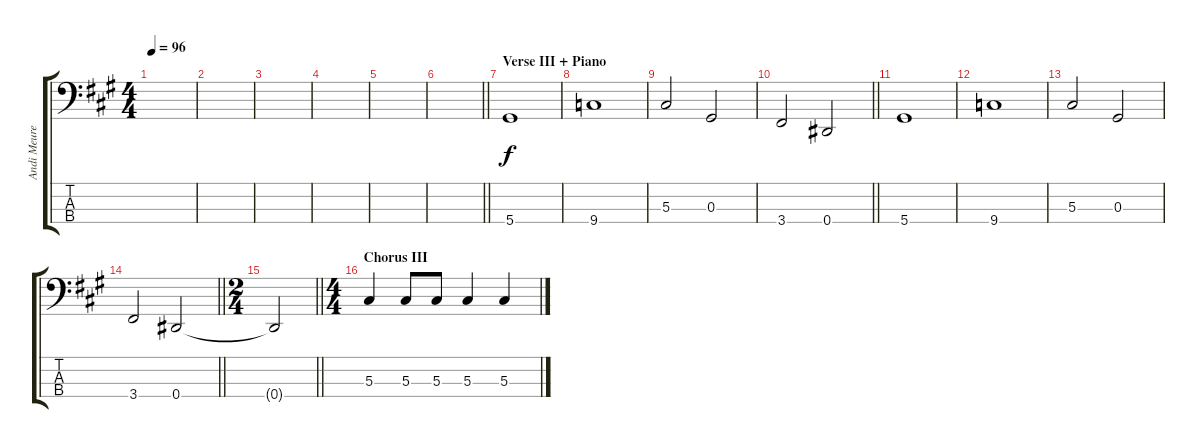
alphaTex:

\track ("Andi Meurer" "Andi Meure") {instrument acousticbass}
\staff {score tabs}
\tuning (Gb2 Db2 Ab1 Eb1) {hide}
\ts (4 4)
\tempo 96
\clef f4
\ks a
|
|
|
|
|
\barLineRight lightlight
|
\section ("" "Verse III + Piano")
5.4.1 |
9.4.1 |
5.3.2 0.3.2 |
\barLineRight lightlight
3.4.2 0.4.2 |
5.4.1 |
9.4.1 |
5.3.2 0.3.2 |
\barLineRight lightlight
3.4.2 0.4.2 |
\ts (2 4)
\barLineRight lightlight
0.4{t}.2 |
\ts (4 4)
\section ("" "Chorus III")
5.3.4 5.3.8 5.3.8 5.3.4 5.3.4
